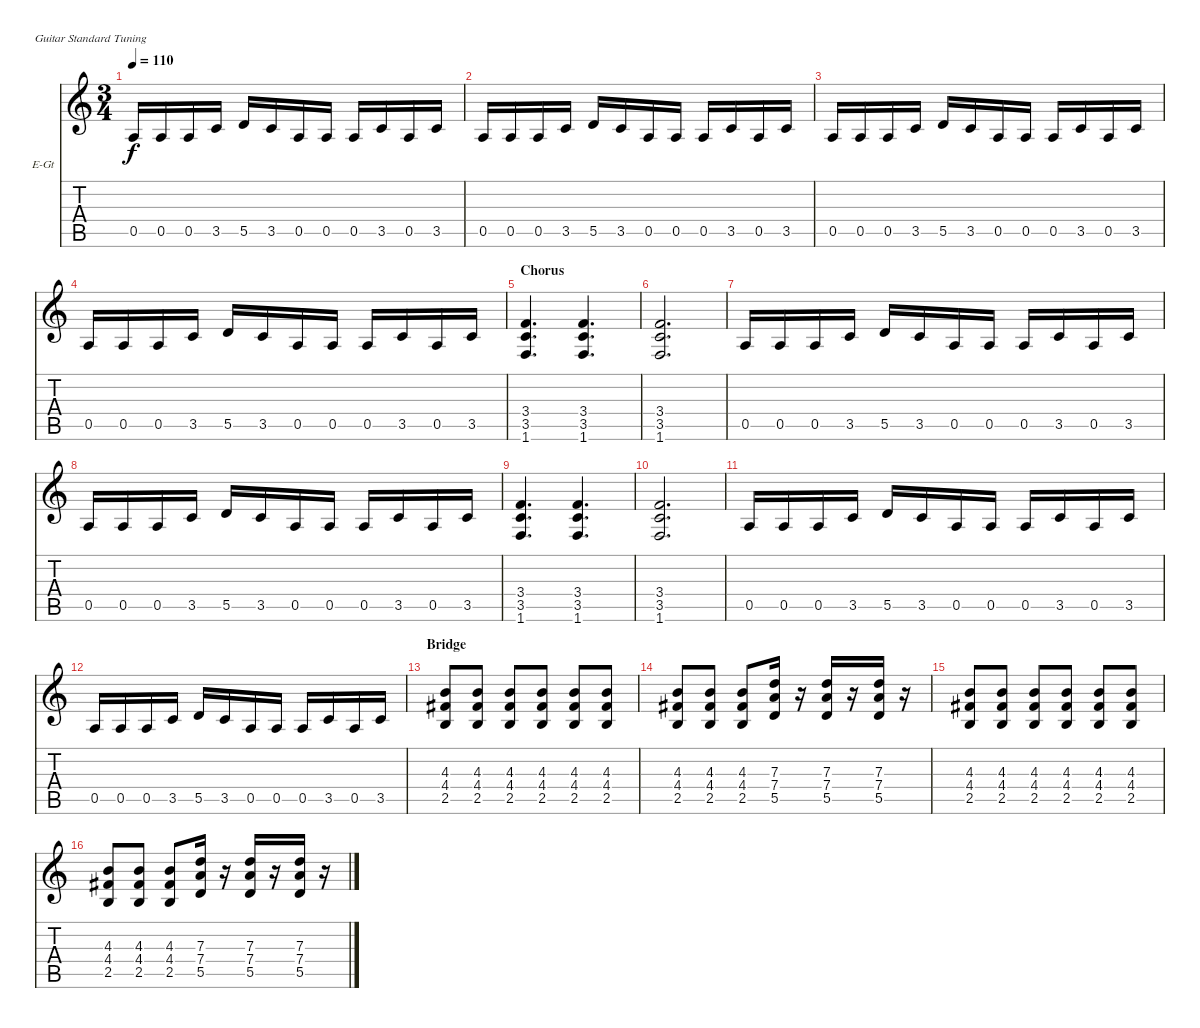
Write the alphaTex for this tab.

\defaultSystemsLayout 4
\bracketExtendMode nobrackets
\firstSystemTrackNameOrientation horizontal
\otherSystemsTrackNameOrientation horizontal
\track ("Electric Guitar" "E-Gt") {instrument overdrivenguitar}
\staff {score tabs}
\tuning (E4 B3 G3 D3 A2 E2)
\ts (3 4)
\tempo 110
\clef g2
\ks c
0.5.16{dy f} 0.5.16 0.5.16 3.5.16 5.5.16 3.5.16 0.5.16 0.5.16 0.5.16 3.5.16 0.5.16 3.5.16 |
0.5.16 0.5.16 0.5.16 3.5.16 5.5.16 3.5.16 0.5.16 0.5.16 0.5.16 3.5.16 0.5.16 3.5.16 |
0.5.16 0.5.16 0.5.16 3.5.16 5.5.16 3.5.16 0.5.16 0.5.16 0.5.16 3.5.16 0.5.16 3.5.16 |
0.5.16 0.5.16 0.5.16 3.5.16 5.5.16 3.5.16 0.5.16 0.5.16 0.5.16 3.5.16 0.5.16 3.5.16 |
\section ("" "Chorus")
(3.5 1.6 3.4).4{d} (1.6 3.5 3.4).4{d} |
(1.6 3.5 3.4).2{d} |
0.5.16 0.5.16 0.5.16 3.5.16 5.5.16 3.5.16 0.5.16 0.5.16 0.5.16 3.5.16 0.5.16 3.5.16 |
0.5.16 0.5.16 0.5.16 3.5.16 5.5.16 3.5.16 0.5.16 0.5.16 0.5.16 3.5.16 0.5.16 3.5.16 |
(3.5 1.6 3.4).4{d} (1.6 3.5 3.4).4{d} |
(1.6 3.5 3.4).2{d} |
0.5.16 0.5.16 0.5.16 3.5.16 5.5.16 3.5.16 0.5.16 0.5.16 0.5.16 3.5.16 0.5.16 3.5.16 |
0.5.16 0.5.16 0.5.16 3.5.16 5.5.16 3.5.16 0.5.16 0.5.16 0.5.16 3.5.16 0.5.16 3.5.16 |
\section ("" "Bridge")
(4.3 4.4 2.5).8 (2.5 4.4 4.3).8 (4.3 4.4 2.5).8 (4.3 4.4 2.5).8 (4.3 4.4 2.5).8 (2.5 4.4 4.3).8 |
(4.3 4.4 2.5).8 (2.5 4.3 4.4).8 (4.4 2.5 4.3).8 (5.5 7.4 7.3).16 r.16 (5.5 7.4 7.3).16 r.16 (5.5 7.4 7.3).16 r.16 |
(4.3 4.4 2.5).8 (2.5 4.4 4.3).8 (4.3 4.4 2.5).8 (4.3 4.4 2.5).8 (4.3 4.4 2.5).8 (2.5 4.4 4.3).8 |
(4.3 4.4 2.5).8 (2.5 4.3 4.4).8 (4.4 2.5 4.3).8 (5.5 7.4 7.3).16 r.16 (5.5 7.4 7.3).16 r.16 (5.5 7.4 7.3).16 r.16
